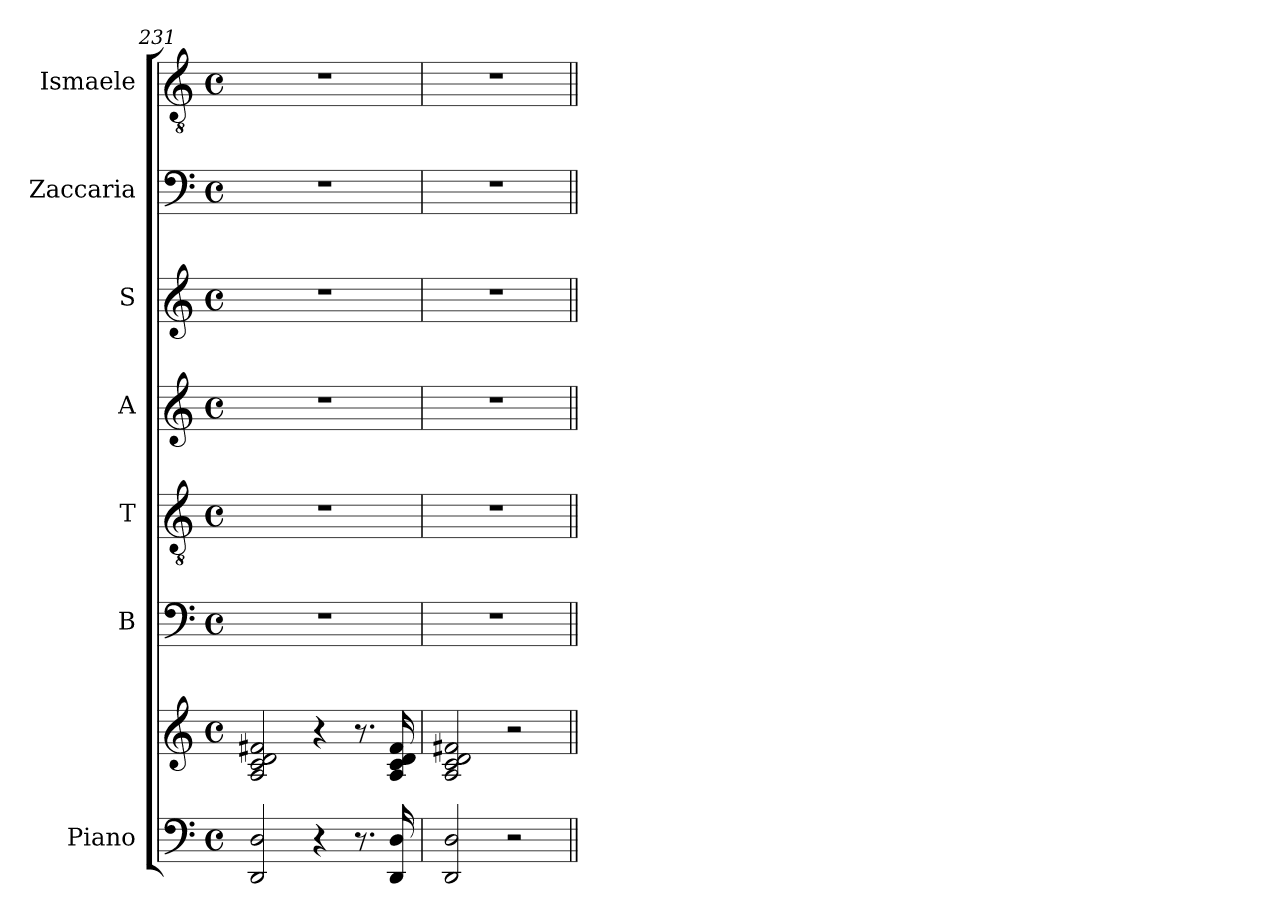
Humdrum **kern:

**kern	**kern	**kern	**kern	**kern	**kern	**kern	**kern
*part7	*part7	*part6	*part5	*part4	*part3	*part2	*part1
*staff8	*staff7	*staff6	*staff5	*staff4	*staff3	*staff2	*staff1
*I"Piano	*	*I"B	*I"T	*I"A	*I"S	*I"Zaccaria	*I"Ismaele
*I'Pno	*	*I'B	*I'T	*I'A	*I'S	*	*
*clefF4	*clefG2	*clefF4	*clefGv2	*clefG2	*clefG2	*clefF4	*clefGv2
*k[]	*k[]	*k[]	*k[]	*k[]	*k[]	*k[]	*k[]
*M4/4	*M4/4	*M4/4	*M4/4	*M4/4	*M4/4	*M4/4	*M4/4
*met(c)	*met(c)	*met(c)	*met(c)	*met(c)	*met(c)	*met(c)	*met(c)
=231	=231	=231	=231	=231	=231	=231	=231
2DD/ 2D/	2A/ 2c/ 2d/ 2f#X/	1r	1r	1r	1r	1r	1r
4r	4r	.	.	.	.	.	.
8.r	8.r	.	.	.	.	.	.
16DD/ 16D/	16A/ 16c/ 16d/ 16f#/	.	.	.	.	.	.
=232	=232	=232	=232	=232	=232	=232	=232
2DD/ 2D/	2A/ 2c/ 2d/ 2f#X/	1r	1r	1r	1r	1r	1r
2r	2r	.	.	.	.	.	.
=||	=||	=||	=||	=||	=||	=||	=||
*-	*-	*-	*-	*-	*-	*-	*-
